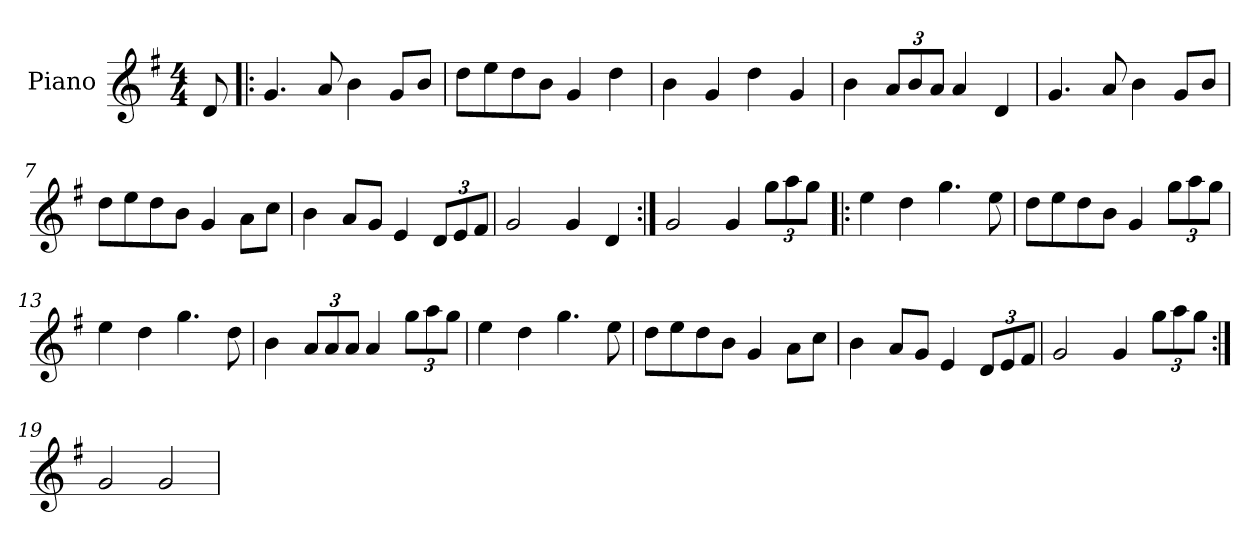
**kern
*part1
*staff1
*I"Piano
*I'Pno
*clefG2
*k[f#]
*G:
*M4/4
=1
8d/
=2!|:
4.g/
8a/
4b\
8g/L
8b/J
=3
8dd\L
8ee\
8dd\
8b\J
4g/
4dd\
=4
4b\
4g/
4dd\
4g/
=5
4b\
12a/L
12b/
12a/J
4a/
4d/
=6
4.g/
8a/
4b\
8g/L
8b/J
=7
8dd\L
8ee\
8dd\
8b\J
4g/
8a\L
8cc\J
=8
4b\
8a/L
8g/J
4e/
12d/L
12e/
12f#/J
=9
2g/
4g/
4d/
=10:|!
2g/
4g/
12gg\L
12aa\
12gg\J
=11!|:
4ee\
4dd\
4.gg\
8ee\
=12
8dd\L
8ee\
8dd\
8b\J
4g/
12gg\L
12aa\
12gg\J
=13
4ee\
4dd\
4.gg\
8dd\
=14
4b\
12a/L
12a/
12a/J
4a/
12gg\L
12aa\
12gg\J
=15
4ee\
4dd\
4.gg\
8ee\
=16
8dd\L
8ee\
8dd\
8b\J
4g/
8a\L
8cc\J
=17
4b\
8a/L
8g/J
4e/
12d/L
12e/
12f#/J
=18
2g/
4g/
12gg\L
12aa\
12gg\J
=19:|!
2g/
2g/
=
*-
